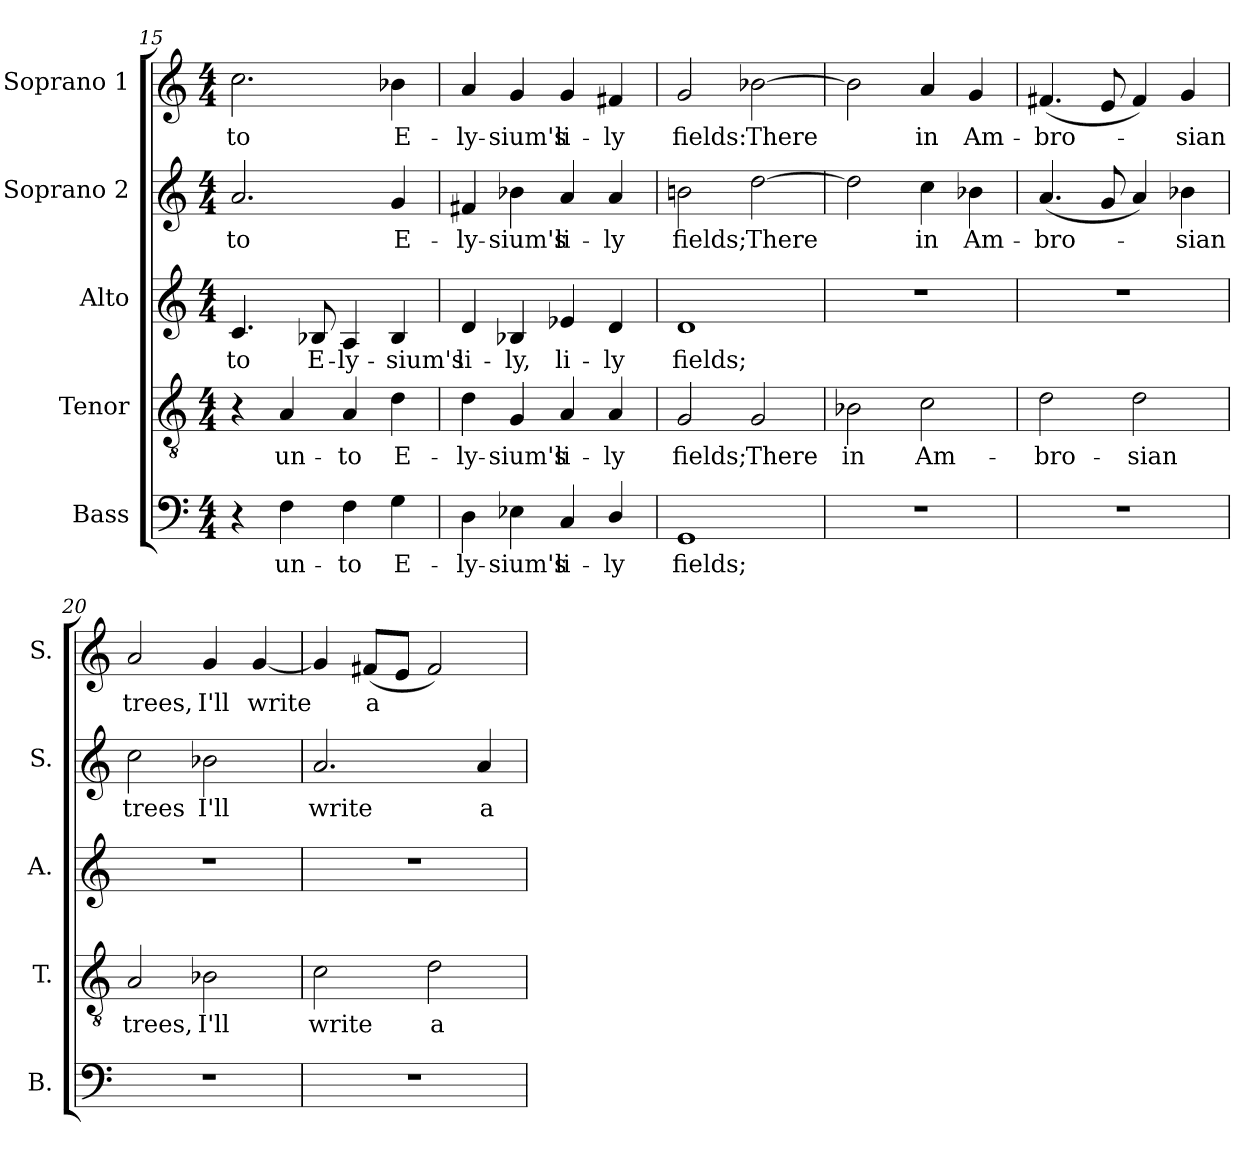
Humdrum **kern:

**kern	**text	**kern	**text	**kern	**text	**kern	**text	**kern	**text
*part5	*part5	*part4	*part4	*part3	*part3	*part2	*part2	*part1	*part1
*staff5	*staff5	*staff4	*staff4	*staff3	*staff3	*staff2	*staff2	*staff1	*staff1
*I"Bass	*	*I"Tenor	*	*I"Alto	*	*I"Soprano 2	*	*I"Soprano 1	*
*I'B.	*	*I'T.	*	*I'A.	*	*I'S.	*	*I'S.	*
*clefF4	*	*clefGv2	*	*clefG2	*	*clefG2	*	*clefG2	*
*	*	*ITrd7c12	*	*	*	*	*	*	*
*k[]	*	*k[]	*	*k[]	*	*k[]	*	*k[]	*
*C:	*	*C:	*	*C:	*	*C:	*	*C:	*
*M4/4	*	*M4/4	*	*M4/4	*	*M4/4	*	*M4/4	*
=15	=15	=15	=15	=15	=15	=15	=15	=15	=15
!	!	!	!	!	!LO:LY:b:color=#000000	!	!	!	!
!	!	!	!	!	!	!	!LO:LY:b:color=#000000	!	!
!	!	!	!	!	!	!	!	!	!LO:LY:b:color=#000000
4r	.	4r	.	4.ci/	-to	2.ai/	-to	2.cci\	-to
!	!LO:LY:b:color=#000000	!	!	!	!	!	!	!	!
!	!	!	!LO:LY:b:color=#000000	!	!	!	!	!	!
4Fi\	un-	4AAi/	un-	.	.	.	.	.	.
!	!	!	!	!	!LO:LY:b:color=#000000	!	!	!	!
.	.	.	.	8B-Xi/	E-	.	.	.	.
!	!LO:LY:b:color=#000000	!	!	!	!	!	!	!	!
!	!	!	!LO:LY:b:color=#000000	!	!	!	!	!	!
!	!	!	!	!	!LO:LY:b:color=#000000	!	!	!	!
4Fi\	-to	4AAi/	-to	4Ai/	-ly-	.	.	.	.
!	!LO:LY:b:color=#000000	!	!	!	!	!	!	!	!
!	!	!	!LO:LY:b:color=#000000	!	!	!	!	!	!
!	!	!	!	!	!LO:LY:b:color=#000000	!	!	!	!
!	!	!	!	!	!	!	!LO:LY:b:color=#000000	!	!
!	!	!	!	!	!	!	!	!	!LO:LY:b:color=#000000
4Gi\	E-	4Di\	E-	4B-i/	-sium's	4gi/	E-	4b-Xi\	E-
=16	=16	=16	=16	=16	=16	=16	=16	=16	=16
!	!LO:LY:b:color=#000000	!	!	!	!	!	!	!	!
!	!	!	!LO:LY:b:color=#000000	!	!	!	!	!	!
!	!	!	!	!	!LO:LY:b:color=#000000	!	!	!	!
!	!	!	!	!	!	!	!LO:LY:b:color=#000000	!	!
!	!	!	!	!	!	!	!	!	!LO:LY:b:color=#000000
4Di\	-ly-	4Di\	-ly-	4di/	li-	4f#Xi/	-ly-	4ai/	-ly-
!	!LO:LY:b:color=#000000	!	!	!	!	!	!	!	!
!	!	!	!LO:LY:b:color=#000000	!	!	!	!	!	!
!	!	!	!	!	!LO:LY:b:color=#000000	!	!	!	!
!	!	!	!	!	!	!	!LO:LY:b:color=#000000	!	!
!	!	!	!	!	!	!	!	!	!LO:LY:b:color=#000000
4E-Xi\	-sium's	4GGi/	-sium's	4B-Xi/	-ly,	4b-Xi\	-sium's	4gi/	-sium's
!	!LO:LY:b:color=#000000	!	!	!	!	!	!	!	!
!	!	!	!LO:LY:b:color=#000000	!	!	!	!	!	!
!	!	!	!	!	!LO:LY:b:color=#000000	!	!	!	!
!	!	!	!	!	!	!	!LO:LY:b:color=#000000	!	!
!	!	!	!	!	!	!	!	!	!LO:LY:b:color=#000000
4Ci/	li-	4AAi/	li-	4e-Xi/	li-	4ai/	li-	4gi/	li-
!	!LO:LY:b:color=#000000	!	!	!	!	!	!	!	!
!	!	!	!LO:LY:b:color=#000000	!	!	!	!	!	!
!	!	!	!	!	!LO:LY:b:color=#000000	!	!	!	!
!	!	!	!	!	!	!	!LO:LY:b:color=#000000	!	!
!	!	!	!	!	!	!	!	!	!LO:LY:b:color=#000000
4Di/	-ly	4AAi/	-ly	4di/	-ly	4ai/	-ly	4f#Xi/	-ly
=17	=17	=17	=17	=17	=17	=17	=17	=17	=17
!	!LO:LY:b:color=#000000	!	!	!	!	!	!	!	!
!	!	!	!LO:LY:b:color=#000000	!	!	!	!	!	!
!	!	!	!	!	!LO:LY:b:color=#000000	!	!	!	!
!	!	!	!	!	!	!	!LO:LY:b:color=#000000	!	!
!	!	!	!	!	!	!	!	!	!LO:LY:b:color=#000000
1GGi	fields;	2GGi/	fields;	1di	fields;	2bni\	fields;	2gi/	fields:
!	!	!	!LO:LY:b:color=#000000	!	!	!	!	!	!
!	!	!	!	!	!	!	!LO:LY:b:color=#000000	!	!
!	!	!	!	!	!	!	!	!	!LO:LY:b:color=#000000
.	.	2GGi/	There	.	.	[2ddi\	There	[2b-Xi\	There
=18	=18	=18	=18	=18	=18	=18	=18	=18	=18
!	!	!	!LO:LY:b:color=#000000	!	!	!	!	!	!
1r	.	2BB-Xi\	in	1r	.	2ddi\]	.	2b-i\]	.
!	!	!	!LO:LY:b:color=#000000	!	!	!	!	!	!
!	!	!	!	!	!	!	!LO:LY:b:color=#000000	!	!
!	!	!	!	!	!	!	!	!	!LO:LY:b:color=#000000
.	.	2Ci\	Am-	.	.	4cci\	in	4ai/	in
!	!	!	!	!	!	!	!LO:LY:b:color=#000000	!	!
!	!	!	!	!	!	!	!	!	!LO:LY:b:color=#000000
.	.	.	.	.	.	4b-Xi\	Am-	4gi/	Am-
=19	=19	=19	=19	=19	=19	=19	=19	=19	=19
!	!	!	!LO:LY:b:color=#000000	!	!	!	!	!	!
!	!	!	!	!	!	!	!LO:LY:b:color=#000000	!	!
!	!	!	!	!	!	!	!	!	!LO:LY:b:color=#000000
1r	.	2Di\	-bro-	1r	.	(4.ai/	-bro-	(4.f#Xi/	-bro-
.	.	.	.	.	.	8gi/	.	8ei/	.
!	!	!	!LO:LY:b:color=#000000	!	!	!	!	!	!
.	.	2Di\	-sian	.	.	4ai/)	.	4f#i/)	.
!	!	!	!	!	!	!	!LO:LY:b:color=#000000	!	!
!	!	!	!	!	!	!	!	!	!LO:LY:b:color=#000000
.	.	.	.	.	.	4b-Xi\	-sian	4gi/	-sian
!!LO:LB:g=z
=20	=20	=20	=20	=20	=20	=20	=20	=20	=20
!	!	!	!LO:LY:b:color=#000000	!	!	!	!	!	!
!	!	!	!	!	!	!	!LO:LY:b:color=#000000	!	!
!	!	!	!	!	!	!	!	!	!LO:LY:b:color=#000000
1r	.	2AAi/	trees,	1r	.	2cci\	trees	2ai/	trees,
!	!	!	!LO:LY:b:color=#000000	!	!	!	!	!	!
!	!	!	!	!	!	!	!LO:LY:b:color=#000000	!	!
!	!	!	!	!	!	!	!	!	!LO:LY:b:color=#000000
.	.	2BB-Xi\	I'll	.	.	2b-Xi\	I'll	4gi/	I'll
!	!	!	!	!	!	!	!	!	!LO:LY:b:color=#000000
.	.	.	.	.	.	.	.	[4gi/	write
=21	=21	=21	=21	=21	=21	=21	=21	=21	=21
!	!	!	!LO:LY:b:color=#000000	!	!	!	!	!	!
!	!	!	!	!	!	!	!LO:LY:b:color=#000000	!	!
1r	.	2Ci\	write	1r	.	2.ai/	write	4gi/]	.
!	!	!	!	!	!	!	!	!	!LO:LY:b:color=#000000
.	.	.	.	.	.	.	.	(8f#Xi/L	a
.	.	.	.	.	.	.	.	8ei/J	.
!	!	!	!LO:LY:b:color=#000000	!	!	!	!	!	!
.	.	2Di\	a	.	.	.	.	2f#i/)	.
!	!	!	!	!	!	!	!LO:LY:b:color=#000000	!	!
.	.	.	.	.	.	4ai/	a	.	.
=	=	=	=	=	=	=	=	=	=
*-	*-	*-	*-	*-	*-	*-	*-	*-	*-
